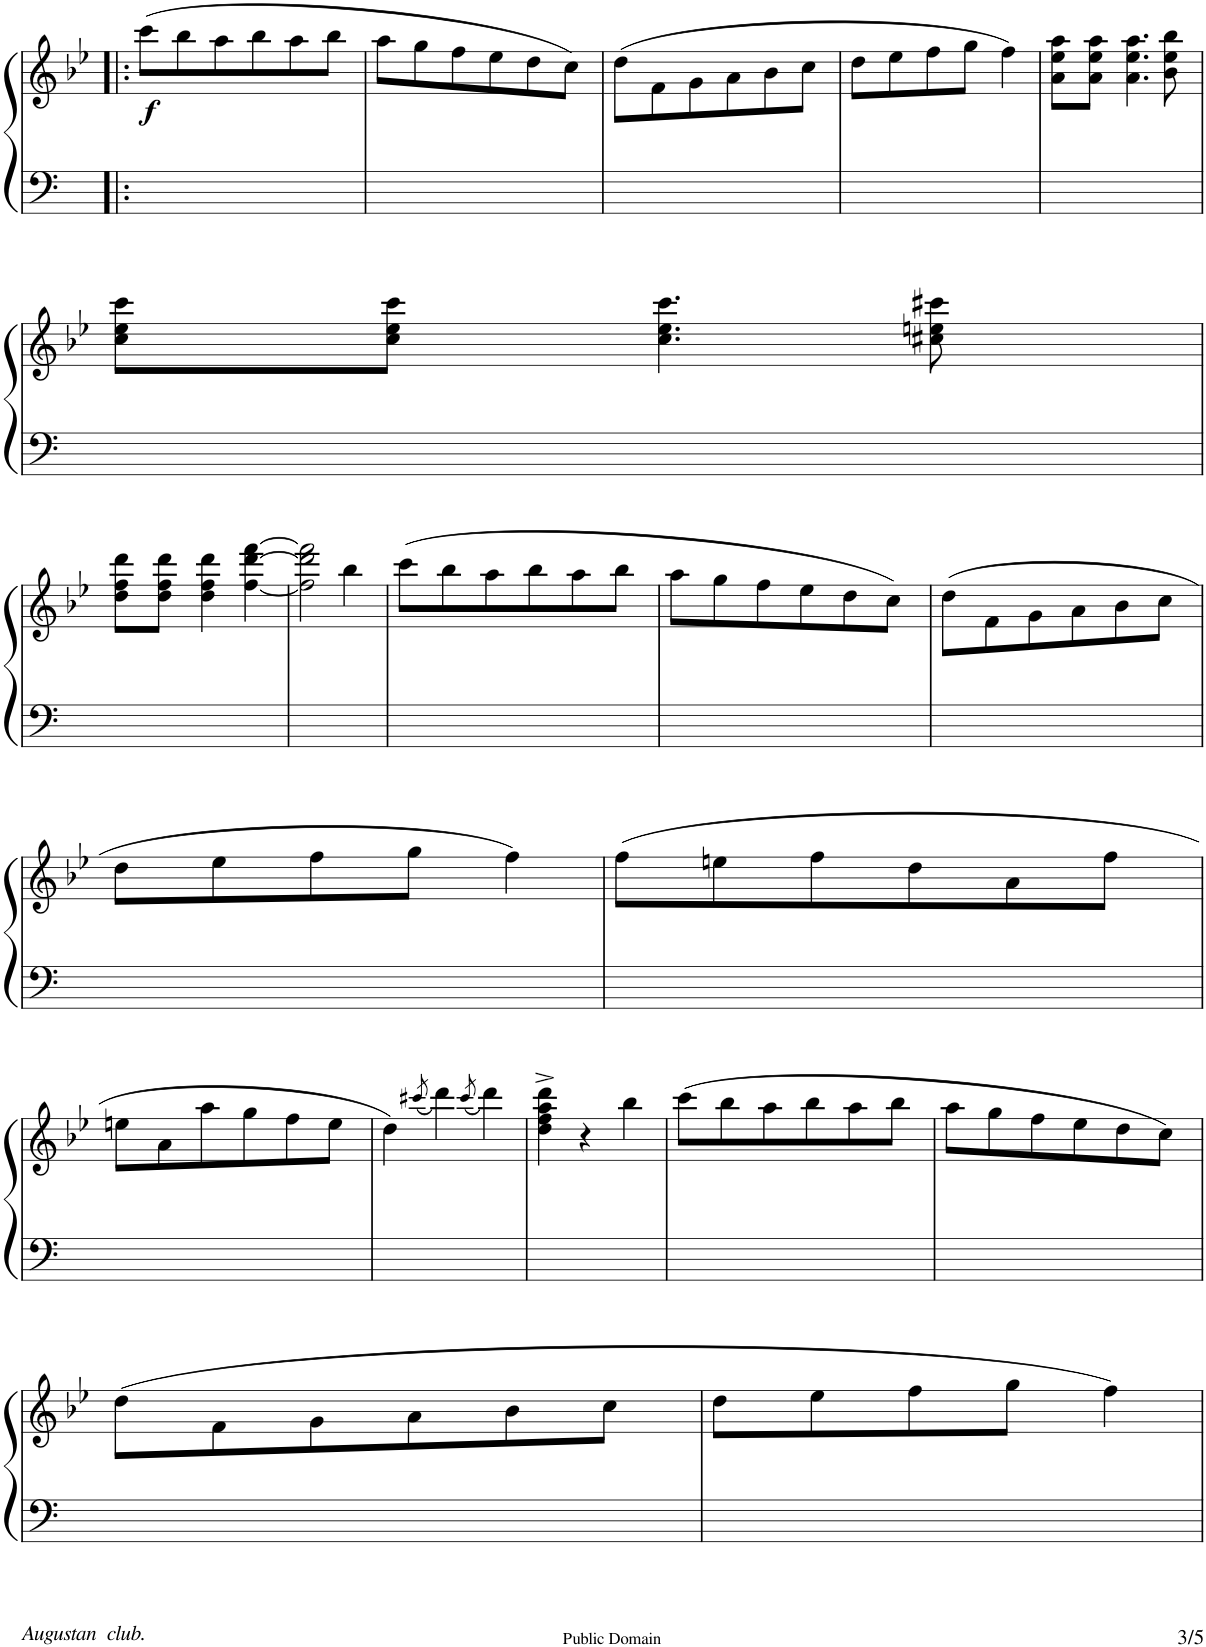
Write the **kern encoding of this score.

**kern	**kern	**dynam
*part1	*part1	*part1
*staff2	*staff1	*staff1/2
*I"Piano	*	*
*I'Pno	*	*
!!LO:PB:g=z
*clefF4	*clefG2	*
*	*k[b-e-]	*
*	*B-:	*
*	*M3/4	*
=39!|:	=39!|:	=39!|:
!	!	!LO:DY:b
2.ryy	(8ccc\L	f
.	8bb-\	.
.	8aa\	.
.	8bb-\	.
.	8aa\	.
.	8bb-\J	.
=40	=40	=40
2.ryy	8aa\L	.
.	8gg\	.
.	8ff\	.
.	8ee-\	.
.	8dd\	.
.	8cc\J)	.
=41	=41	=41
2.ryy	(8dd\L	.
.	8f\	.
.	8g\	.
.	8a\	.
.	8b-\	.
.	8cc\J	.
=42	=42	=42
2.ryy	8dd\L	.
.	8ee-\	.
.	8ff\	.
.	8gg\J	.
.	4ff\)	.
=43	=43	=43
2.ryy	8a\ 8ee-\ 8aa\L	.
.	8a\ 8ee-\ 8aa\J	.
.	4.a\ 4.ee-\ 4.aa\	.
.	8b-\ 8ee-\ 8bb-\	.
!!LO:LB:g=z
=44	=44	=44
2.ryy	8cc\ 8ee-\ 8ccc\L	.
.	8cc\ 8ee-\ 8ccc\J	.
.	4.cc\ 4.ee-\ 4.ccc\	.
.	8cc#X\ 8een\ 8ccc#X\	.
!!LO:LB:g=z
=45	=45	=45
2.ryy	8dd\ 8ff\ 8ddd\L	.
.	8dd\ 8ff\ 8ddd\J	.
.	4dd\ 4ff\ 4ddd\	.
.	[4ff\ [4ddd\ [4fff\	.
=46	=46	=46
2.ryy	2ff\] 2ddd\] 2fff\]	.
.	4bb-\	.
=47	=47	=47
2.ryy	(8ccc\L	.
.	8bb-\	.
.	8aa\	.
.	8bb-\	.
.	8aa\	.
.	8bb-\J	.
=48	=48	=48
2.ryy	8aa\L	.
.	8gg\	.
.	8ff\	.
.	8ee-\	.
.	8dd\	.
.	8cc\J)	.
=49	=49	=49
2.ryy	(8dd\L	.
.	8f\	.
.	8g\	.
.	8a\	.
.	8b-\	.
.	8cc\J	.
!!LO:LB:g=z
=50	=50	=50
2.ryy	8dd\L	.
.	8ee-\	.
.	8ff\	.
.	8gg\J	.
.	4ff\)	.
=51	=51	=51
2.ryy	(8ff\L	.
.	8een\	.
.	8ff\	.
.	8dd\	.
.	8a\	.
.	8ff\J	.
!!LO:LB:g=z
=52	=52	=52
2.ryy	8een\L	.
.	8a\	.
.	8aa\	.
.	8gg\	.
.	8ff\	.
.	8ee\J	.
=53	=53	=53
2.ryy	4dd\)	.
.	(8qccc#X/	.
.	4ddd\)	.
.	(8qccc#/	.
.	4ddd\)	.
=54	=54	=54
2.ryy	4dd\^> 4ff\^> 4aa\^> 4ddd\^>	.
.	4r	.
.	4bb-\	.
=55	=55	=55
2.ryy	(8ccc\L	.
.	8bb-\	.
.	8aa\	.
.	8bb-\	.
.	8aa\	.
.	8bb-\J	.
=56	=56	=56
2.ryy	8aa\L	.
.	8gg\	.
.	8ff\	.
.	8ee-\	.
.	8dd\	.
.	8cc\J)	.
!!LO:LB:g=z
=57	=57	=57
2.ryy	(8dd\L	.
.	8f\	.
.	8g\	.
.	8a\	.
.	8b-\	.
.	8cc\J	.
=58	=58	=58
2.ryy	8dd\L	.
.	8ee-\	.
.	8ff\	.
.	8gg\J	.
.	4ff\)	.
=	=	=
*-	*-	*-
